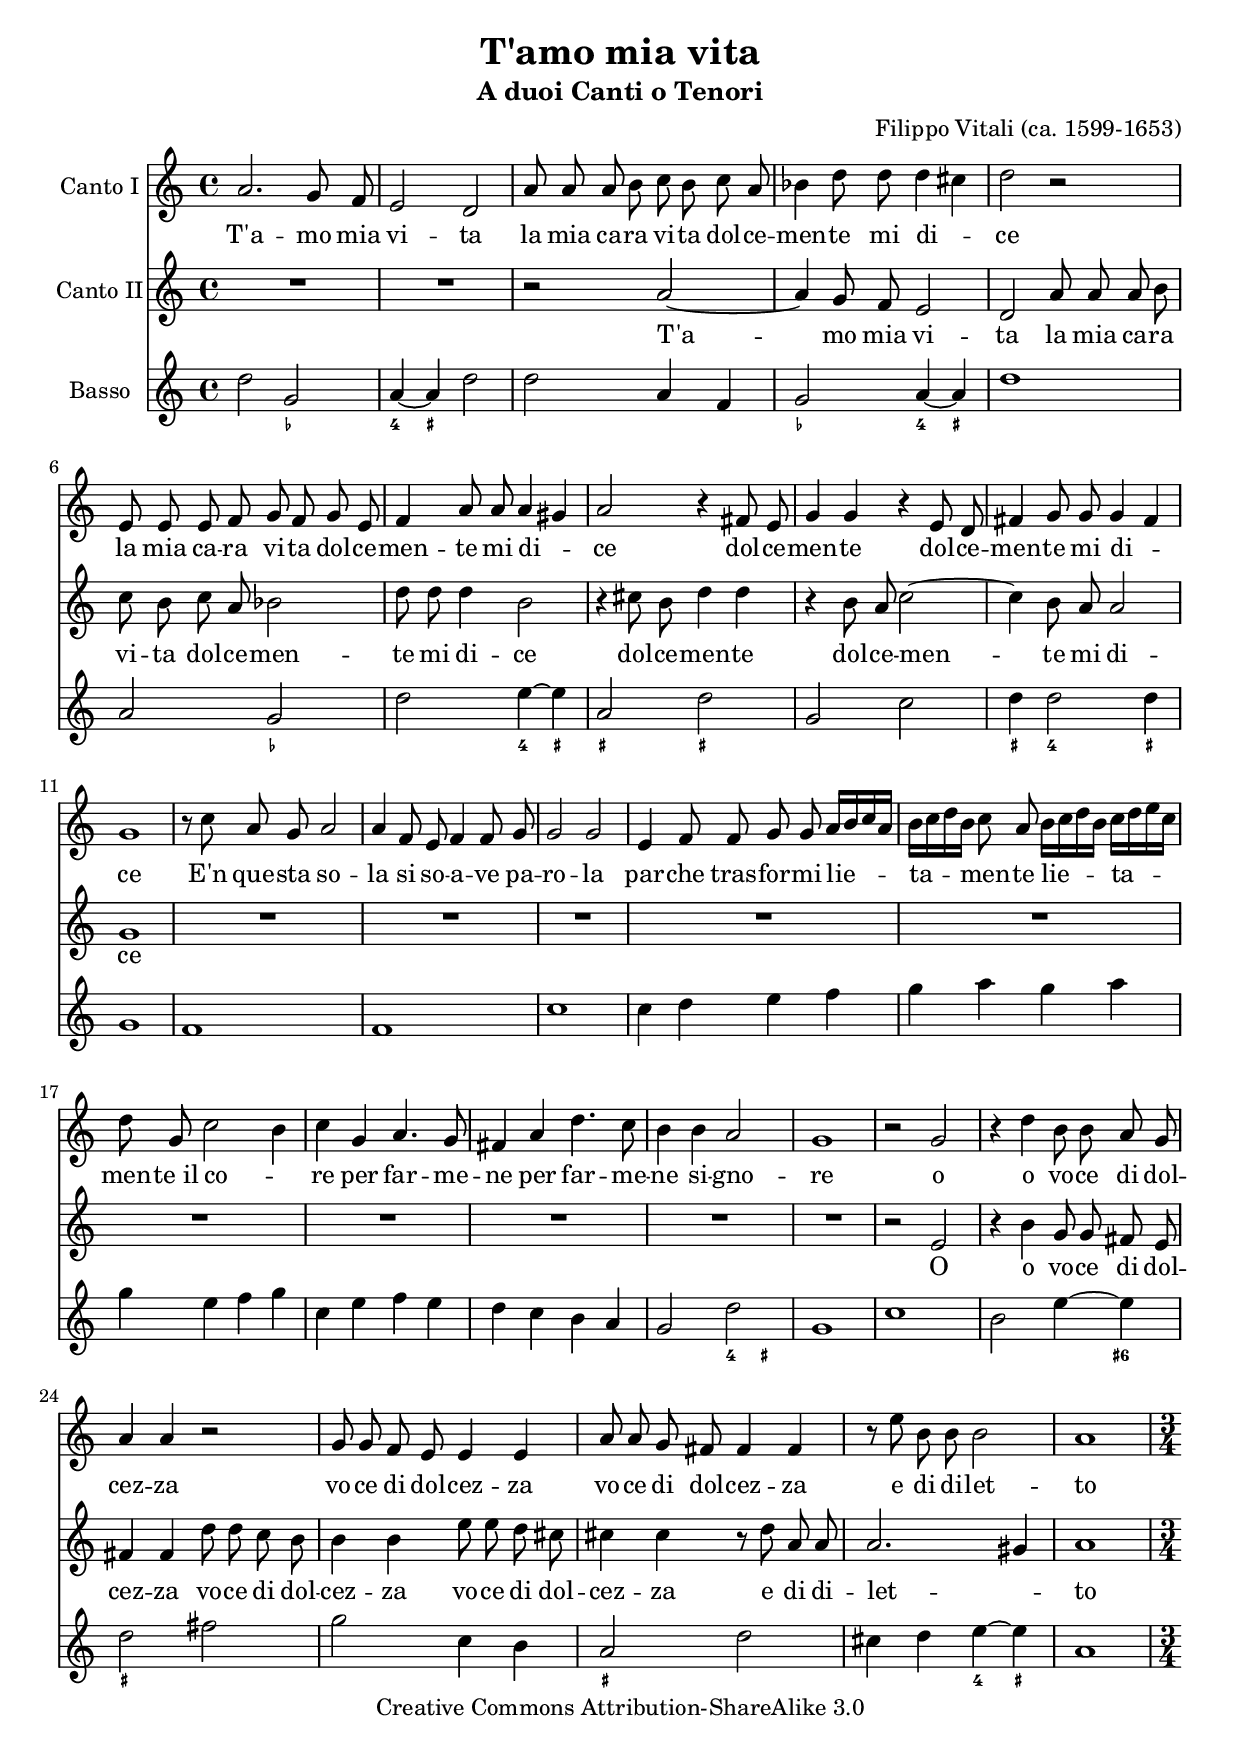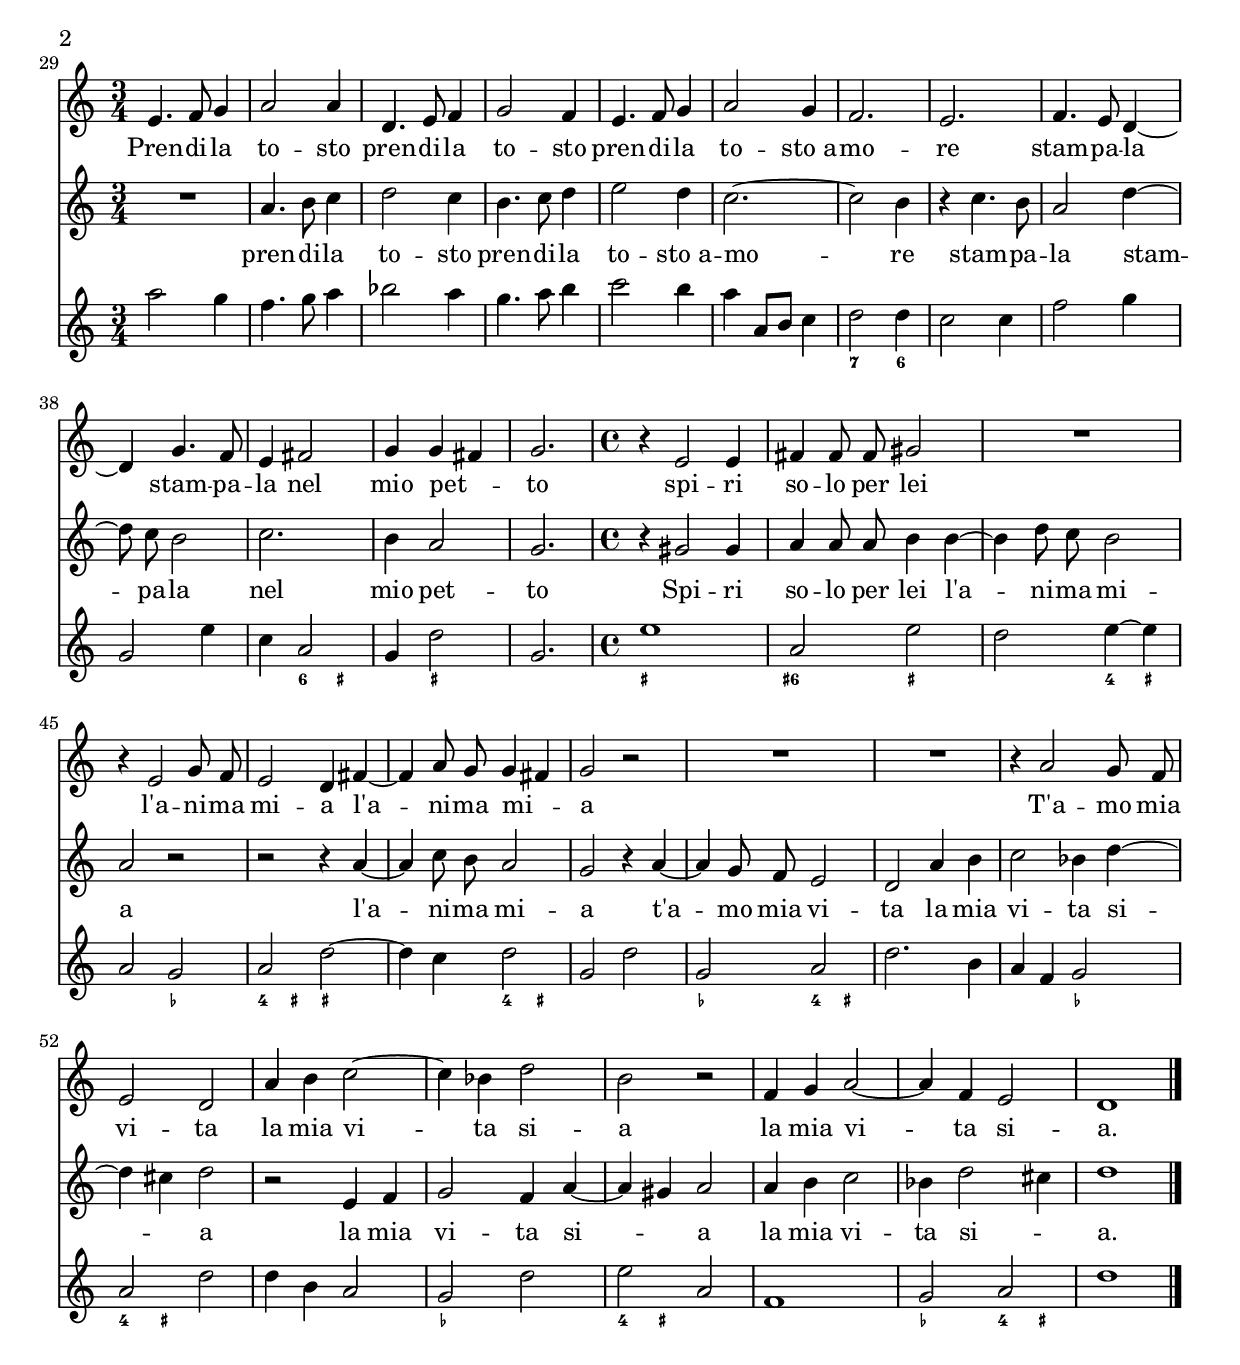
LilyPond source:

% Created on Sat May 16 21:30:47 CEST 2009
\version "2.12.2"

\header {
	title = "T'amo mia vita"
	subtitle = "A duoi Canti o Tenori"
	composer = "Filippo Vitali (ca. 1599-1653)"
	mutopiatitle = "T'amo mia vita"
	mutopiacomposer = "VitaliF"
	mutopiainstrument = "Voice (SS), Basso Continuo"
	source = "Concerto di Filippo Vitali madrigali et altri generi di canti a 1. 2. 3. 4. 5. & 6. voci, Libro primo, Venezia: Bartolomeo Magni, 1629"
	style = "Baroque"
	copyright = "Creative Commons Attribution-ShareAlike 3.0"
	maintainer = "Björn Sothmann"
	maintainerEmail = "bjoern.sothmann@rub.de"
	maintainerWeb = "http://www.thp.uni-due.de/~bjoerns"
% footer = "Mutopia-2010/04/04-1757"
% tagline = \markup { \override #'(box-padding . 1.0) \override #'(baseline-skip . 2.7) \box \center-column { \small \line { Sheet music from \with-url #"http://www.MutopiaProject.org" \line { \teeny www. \hspace #-1.0 MutopiaProject \hspace #-1.0 \teeny .org \hspace #0.5 } • \hspace #0.5 \italic Free to download, with the \italic freedom to distribute, modify and perform. } \line { \small \line { Typeset using \with-url #"http://www.LilyPond.org" \line { \teeny www. \hspace #-1.0 LilyPond \hspace #-1.0 \teeny .org } by \maintainer \hspace #-1.0 . \hspace #0.5 Copyright © 2010. \hspace #0.5 Reference: \footer } } \line { \teeny \line { Licensed under the Creative Commons Attribution-ShareAlike 3.0 (Unported) License, for details see: \hspace #-0.5 \with-url #"http://creativecommons.org/licenses/by-sa/3.0" http://creativecommons.org/licenses/by-sa/3.0 } } } }
}

\paper {
  max-systems-per-page = 6
  page-count = 2
}

\include "deutsch.ly"

verseSI= \lyricmode {
T'a -- mo mia vi -- ta la mia ca -- ra vi -- ta dol -- ce -- men -- te mi di -- ce la mia ca -- ra vi -- ta dol -- ce -- men -- te mi di -- ce dol -- ce -- men -- te dol -- ce -- men -- te mi di -- ce E'n que -- sta so -- la si so -- a -- ve pa -- ro -- la par -- che tras -- for -- mi lie -- ta -- men -- te lie -- ta -- men -- te_il co -- re per far -- me -- ne per far -- me -- ne si -- gno -- re o o vo -- ce di dol -- cez -- za vo -- ce di dol -- cez -- za vo -- ce di dol -- cez -- za e di di -- let -- to Pren -- di -- la to -- sto pren -- di -- la to -- sto pren -- di -- la to -- sto_a -- mo -- re stam -- pa -- la stam -- pa -- la nel mio pet -- to spi -- ri so -- lo per lei l'a -- ni -- ma mi -- a l'a -- ni -- ma mi -- a T'a -- mo mia vi -- ta la mia vi -- ta si -- a la mia vi -- ta si -- a.
}
verseSII= \lyricmode {
T'a -- mo mia vi -- ta la mia ca -- ra vi -- ta dol -- ce -- men -- te mi di -- ce dol -- ce -- men -- te dol -- ce -- men -- te mi di -- ce O o vo -- ce di dol -- cez -- za vo -- ce di dol -- cez -- za vo -- ce di dol -- cez -- za e di di -- let -- to pren -- di -- la to -- sto pren -- di -- la to -- sto_a -- mo -- re stam -- pa -- la stam -- pa -- la nel mio pet -- to Spi -- ri so -- lo per lei l'a -- ni -- ma mi -- a l'a -- ni -- ma mi -- a t'a -- mo mia vi -- ta la mia vi -- ta si -- a la mia vi -- ta si -- a la mia vi -- ta si -- a.
}
 

staffSoprano = \new Staff  {
	\time 4/4
	\override Score.MetronomeMark #'stencil = ##f
	\tempo 4 = 100 
	\set Staff.instrumentName="Canto I"
	\set Staff.midiInstrument="bassoon"
	\key c \major
	\clef treble
	\relative c'' { 	
		\context Voice = "melodySop" {
			\dynamicUp
			\autoBeamOff
			a2. g8 f |
			e2 d |
			a'8 a a h c h c a |
			b4 d8 d d4\melisma cis\melismaEnd |
			d2 r |
			e,8 e e f g f g e |
			f4 a8 a a4\melisma gis\melismaEnd |
			a2 r4 fis8 e |
			g4 g r e8 d |
			fis4 g8 g g4\melisma fis\melismaEnd |
			g1 |
			r8 c a g a2 |
			a4 f8 e f4 f8 g |
			g2 g |
			e4 f8 f g g a16[ h c a] |
			h[ c d h] c8 a h16[ c d h] c[ d e c] |
			d8 g, c2\melisma h4\melismaEnd |
			c4 g a4. g8 |
			fis4 a d4. c8 |
			h4 h a2 |
			g1 |
			r2 g |
			r4 d' h8 h a g |
			a4 a r2 |
			g8 g f e e4 e |
			a8 a g fis fis4 fis |
			r8 e' h h h2 |
			a1 |
			\time 3/4
			\tempo 4=160
			e4. f8 g4 |
			a2 a4 |
			d,4. e8 f4 |
			g2 f4 |
			e4. f8 g4 |
			a2 g4 |
			f2. |
			e |
			f4. e8 d4~ |
			d4 g4. f8 |
			e4 fis2 |
			g4 g\melisma fis\melismaEnd |
			g2. |
			\time 4/4
			\tempo 4=100
			r4 e2 e4 |
			fis fis8 fis gis2 |
			R1 |
			r4 e2 g8 f |
			e2 d4 fis4~ |
			fis a8 g g4\melisma fis\melismaEnd |
			g2 r |
			R1*2 |
			r4 a2 g8 f |
			e2 d |
			a'4 h c2~ |
			c4 b4 d2 |
			h r2 |
			f4 g a2~ |
			a4 f4 e2 |
			d1 |
		}

	\bar "|."
	}

}
staffSopranoII = \new Staff  {
	\set Staff.instrumentName="Canto II"
	\set Staff.midiInstrument="bassoon"
	\key c \major
	\clef treble
	\relative c'' { 	
		\context Voice = "melodySopIII" {
			\dynamicUp
			\autoBeamOff
			R1*2 |
			r2 a~ |
			a4 g8 f e2 |
			d a'8 a a h |
			c h c a b2 |
			d8 d d4 h2 |
			r4 cis8 h d4 d |
			r h8 a c2~ |
			c4 h8 a a2 |
			g1 |
			R1*10 |
			r2 e |
			r4 h' g8 g fis e |
			fis4 fis d'8 d c h |
			h4 h e8 e d cis |
			cis4 cis r8 d a a |
			a2.\melisma gis4\melismaEnd |
			a1 |
			\time 3/4
			R2. |
			a4. h8 c4 |
			d2 c4 |
			h4. c8 d4 |
			e2 d4 |
			c2.~ |
			c2 h4 |
			r c4. h8 |
			a2 d4~ |
			d8 c h2 |
			c2. |
			h4 a2 |
			g2. |
			\time 4/4
			r4 gis2 gis4 |
			a a8 a h4 h~ |
			h d8 c h2 |
			a r |
			r r4 a~ |
			a c8 h a2 |
			g r4 a~ |
			a g8 f e2 |
			d a'4 h |
			c2 b4 d~ |
			d\melisma cis\melismaEnd d2 |
			r e,4 f |
			g2 f4 a~ |
			a\melisma gis\melismaEnd a2 |
			a4 h c2 |
			b4 d2\melisma cis4\melismaEnd |
			d1 |
		}

	\bar "|."
	}

}
staffBasso = \new Staff  {
	\set Staff.instrumentName="Basso"
	\set Staff.midiInstrument="bassoon"
	\key c \major
	\clef treble
	\relative c { 	
		d2 g, |
		a4~ a d2 |
		d a4 f |
		g2 a4~ a |
		d1 |
		a2 g |
		d' e4~ e |
		a,2 d |
		g, c |
		d4 d2 d4 |
		g,1 |
		f |
		f |
		c' |
		c4 d e f |
		g a g a |
		g e f g |
		c, e f e |
		d c h a |
		g2 d' |
		g,1 |
		c |
		h2 e4~ e |
		d2 fis |
		g c,4 h |
		a2 d |
		cis4 d e~ e |
		a,1 |
		\time 3/4
		a'2 g4 |
		f4. g8 a4 |
		b2 a4 |
		g4. a8 h4 |
		c2 h4 |
		a4 a,8 h c4 |
		d2 d4 |
		c2 c4 |
		f2 g4 |
		g,2 e'4 |
		c a2 |
		g4 d'2 |
		g,2. |
		\time 4/4
		e'1 |
		a,2 e' |
		d e4~ e |
		a,2 g |
		a d2~ |
		d4 c d2 |
		g, d' |
		g, a |
		d2. h4 |
		a f g2 |
		a d |
		d4 h a2 |
		g d' |
		e a, |
		f1 |
		g2 a |
		d1 |
	\bar "|."
	}

}

BC = \new FiguredBass {
	\figuremode {
		s2 <_-> |
		<4>4 <_+> s2 |
		s1 |
		<_->2 <4>4 <_+> |
		s1 |
		s2 <_-> |
		s <4>4 <_+> |
		<_+>2 <_+> |
		s1 |
		<_+>4 <4>2 <_+>4 |
		s1*9 |
		s2 <4>4 <_+> |
		s1*2 |
		s2 s4 <6+> | %???
		<_+>2 s |
		s1 |
		<_+>2 s |
		s2 <4>4 <_+>4 |
		s1 |
		\time 3/4
		s2.*6 |
		<7>2 <6>4 |
		s2.*3 |
		s4 <6> <_+> |
		s <_+>2 |
		s2. |
		\time 4/4
		<_+>1 |
		<6+>2 <_+> |
		s2 <4>4 <_+>4 |
		s2 <_-> |
		<4>4 <_+>4 <_+>2 |
		s2 <4>4 <_+>4 |
		s1 |
		<_->2 <4>4 <_+>4 |
		s1 |
		s2 <_-> |
		<4>4 <_+> s2 |
		s1 |
		<_->2 s |
		<4>4 <_+> s2 |
		s1 |
		<_->2 <4>4 <_+> |
		s1 |
	}
}

\score {
	<<
		\transpose c c {\staffSoprano}
		\context Lyrics = "lmelodySop" \lyricmode  { \lyricsto "melodySop" \verseSI }
		
		\transpose c c {\staffSopranoII}
		\context Lyrics = "lmelodySopIII" \lyricmode  { \lyricsto "melodySopIII" \verseSII }
		
		\transpose c,, c {\staffBasso}
		\BC
	>>
	
	\midi {
	}

	\layout  {
	}
}

\paper {
}

